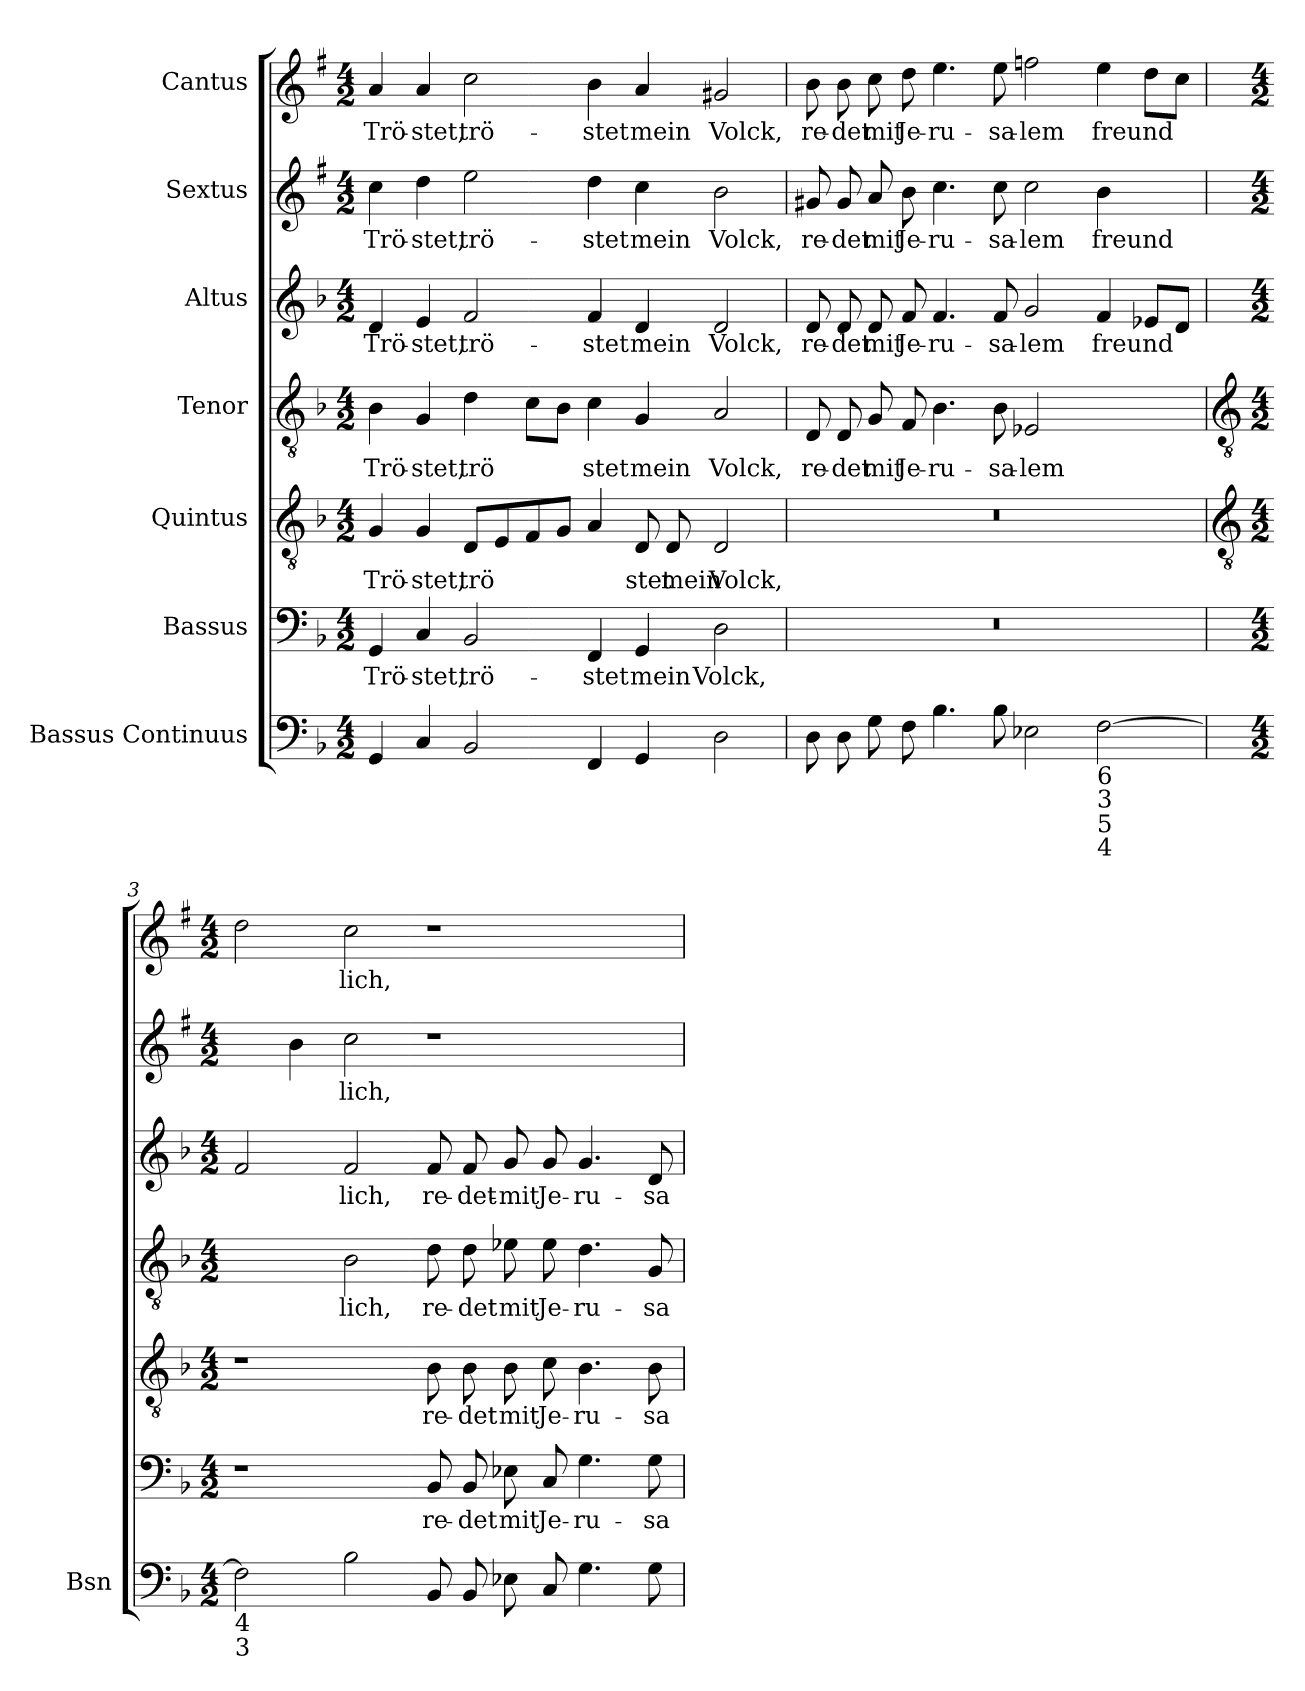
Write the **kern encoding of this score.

**kern	**kern	**text	**kern	**text	**kern	**text	**kern	**text	**kern	**text	**kern	**text
*part7	*part6	*part6	*part5	*part5	*part4	*part4	*part3	*part3	*part2	*part2	*part1	*part1
*staff7	*staff6	*staff6	*staff5	*staff5	*staff4	*staff4	*staff3	*staff3	*staff2	*staff2	*staff1	*staff1
*I"Bassus Continuus	*I"Bassus	*	*I"Quintus	*	*I"Tenor	*	*I"Altus	*	*I"Sextus	*	*I"Cantus	*
*I'Bsn	*	*	*	*	*	*	*	*	*	*	*	*
*clefF4	*clefF4	*	*clefGv2	*	*clefGv2	*	*clefG2	*	*clefG2	*	*clefG2	*
*	*	*	*	*	*	*	*	*	*ITrd1c2	*	*ITrd1c2	*
*k[b-]	*k[b-]	*	*k[b-]	*	*k[b-]	*	*k[b-]	*	*k[b-]	*	*k[b-]	*
*F:	*F:	*	*F:	*	*F:	*	*F:	*	*F:	*	*F:	*
*M4/2	*M4/2	*	*M4/2	*	*M4/2	*	*M4/2	*	*M4/2	*	*M4/2	*
=1	=1	=1	=1	=1	=1	=1	=1	=1	=1	=1	=1	=1
!	!	!LO:LY:b	!	!LO:LY:b	!	!LO:LY:b	!	!LO:LY:b	!	!LO:LY:b	!	!LO:LY:b
4GG	4GG	Trö-	4G	Trö-	4B-	Trö-	4d	Trö-	4b-	Trö-	4g	Trö-
!	!	!LO:LY:b	!	!LO:LY:b	!	!LO:LY:b	!	!LO:LY:b	!	!LO:LY:b	!	!LO:LY:b
4C	4C	-stet,	4G	-stet,	4G	-stet,	4e	-stet,	4cc	-stet,	4g	-stet,
!	!	!LO:LY:b	!	!LO:LY:b	!	!LO:LY:b	!	!LO:LY:b	!	!LO:LY:b	!	!LO:LY:b
2BB-	2BB-	trö-	8DL	trö	4d	trö	2f	trö-	2dd	trö-	2b-	trö-
.	.	.	8E	.	.	.	.	.	.	.	.	.
.	.	.	8F	.	8cL	.	.	.	.	.	.	.
.	.	.	8GJ	.	8B-J	.	.	.	.	.	.	.
!	!	!LO:LY:b	!	!	!	!LO:LY:b	!	!LO:LY:b	!	!LO:LY:b	!	!LO:LY:b
4FF	4FF	-stet	4A	.	4c	stet	4f	-stet	4cc	-stet	4a	-stet
!	!	!LO:LY:b	!	!LO:LY:b	!	!LO:LY:b	!	!LO:LY:b	!	!LO:LY:b	!	!LO:LY:b
4GG	4GG	mein	8D	stet	4G	mein	4d	mein	4b-	mein	4g	mein
!	!	!	!	!LO:LY:b	!	!	!	!	!	!	!	!
.	.	.	8D	mein	.	.	.	.	.	.	.	.
!	!	!LO:LY:b	!	!LO:LY:b	!	!LO:LY:b	!	!LO:LY:b	!	!LO:LY:b	!	!LO:LY:b
2D	2D	Volck,	2D	Volck,	2A	Volck,	2d	Volck,	2a	Volck,	2f#X	Volck,
=2	=2	=2	=2	=2	=2	=2	=2	=2	=2	=2	=2	=2
!	!	!	!	!	!	!LO:LY:b	!	!LO:LY:b	!	!LO:LY:b	!	!LO:LY:b
8D	0r	.	0r	.	8D	re-	8d	re-	8f#	re-	8a	re-
!	!	!	!	!	!	!LO:LY:b	!	!LO:LY:b	!	!LO:LY:b	!	!LO:LY:b
8D	.	.	.	.	8D	-det	8d	-det	8f#	-det	8a	-det
!	!	!	!	!	!	!LO:LY:b	!	!LO:LY:b	!	!LO:LY:b	!	!LO:LY:b
8G	.	.	.	.	8G	mit	8d	mit	8g	mit	8b-	mit
!	!	!	!	!	!	!LO:LY:b	!	!LO:LY:b	!	!LO:LY:b	!	!LO:LY:b
8F	.	.	.	.	8F	Je-	8f	Je-	8a	Je-	8cc	Je-
!	!	!	!	!	!	!LO:LY:b	!	!LO:LY:b	!	!LO:LY:b	!	!LO:LY:b
4.B-	.	.	.	.	4.B-	-ru-	4.f	-ru-	4.b-	-ru-	4.dd	-ru-
!	!	!	!	!	!	!LO:LY:b	!	!LO:LY:b	!	!LO:LY:b	!	!LO:LY:b
8B-	.	.	.	.	8B-	-sa-	8f	-sa-	8b-	-sa-	8dd	-sa-
!	!	!	!	!	!	!LO:LY:b	!	!LO:LY:b	!	!LO:LY:b	!	!LO:LY:b
2E-X	.	.	.	.	2E-X	-lem	2g	-lem	2b-	-lem	2ee-X	-lem
!LO:TX:b:t=6\n3	!	!	!	!	!	!	!	!	!	!	!	!
!LO:TX:b:t=5\n4	!	!	!	!	!	!	!	!	!	!	!	!
!	!	!	!	!	!	!LO:LY:b	!	!LO:LY:b	!	!LO:LY:b	!	!LO:LY:b
[2F	.	.	.	.	[2Fyy	freund	4f	freund	4a	freund	4dd	freund
.	.	.	.	.	.	.	8e-XL	.	[4b-yy	.	8ccL	.
.	.	.	.	.	.	.	8dJ	.	.	.	8b-J	.
!!LO:LB:g=z
=3	=3	=3	=3	=3	=3	=3	=3	=3	=3	=3	=3	=3
*	*	*	*clefGv2	*	*clefGv2	*	*	*	*	*	*	*
*M4/2	*M4/2	*	*M4/2	*	*M4/2	*	*M4/2	*	*M4/2	*	*M4/2	*
!LO:TX:b:t=4	!	!	!	!	!	!	!	!	!	!	!	!
!LO:TX:b:t=3	!	!	!	!	!	!	!	!	!	!	!	!
2F]	1r	.	1r	.	2Fyy]	.	2f	.	4b-yy]	.	2cc	.
.	.	.	.	.	.	.	.	.	4a	.	.	.
!	!	!	!	!	!	!LO:LY:b	!	!LO:LY:b	!	!LO:LY:b	!	!LO:LY:b
2B-	.	.	.	.	2B-	lich,	2f	lich,	2b-	lich,	2b-	lich,
!	!	!LO:LY:b	!	!LO:LY:b	!	!LO:LY:b	!	!LO:LY:b	!	!	!	!
8BB-	8BB-	re-	8B-	re-	8d	re-	8f	re-	1r	.	1r	.
!	!	!LO:LY:b	!	!LO:LY:b	!	!LO:LY:b	!	!LO:LY:b	!	!	!	!
8BB-	8BB-	-det	8B-	-det	8d	-det	8f	-det-	.	.	.	.
!	!	!LO:LY:b	!	!LO:LY:b	!	!LO:LY:b	!	!LO:LY:b	!	!	!	!
8E-X	8E-X	mit	8B-	mit	8e-X	mit	8g	-mit	.	.	.	.
!	!	!LO:LY:b	!	!LO:LY:b	!	!LO:LY:b	!	!LO:LY:b	!	!	!	!
8C	8C	Je-	8c	Je-	8e-	Je-	8g	Je-	.	.	.	.
!	!	!LO:LY:b	!	!LO:LY:b	!	!LO:LY:b	!	!LO:LY:b	!	!	!	!
4.G	4.G	-ru-	4.B-	-ru-	4.d	-ru-	4.g	-ru-	.	.	.	.
!	!	!LO:LY:b	!	!LO:LY:b	!	!LO:LY:b	!	!LO:LY:b	!	!	!	!
8G	8G	-sa-	8B-	-sa-	8G	-sa-	8d	-sa-	.	.	.	.
=	=	=	=	=	=	=	=	=	=	=	=	=
*-	*-	*-	*-	*-	*-	*-	*-	*-	*-	*-	*-	*-
